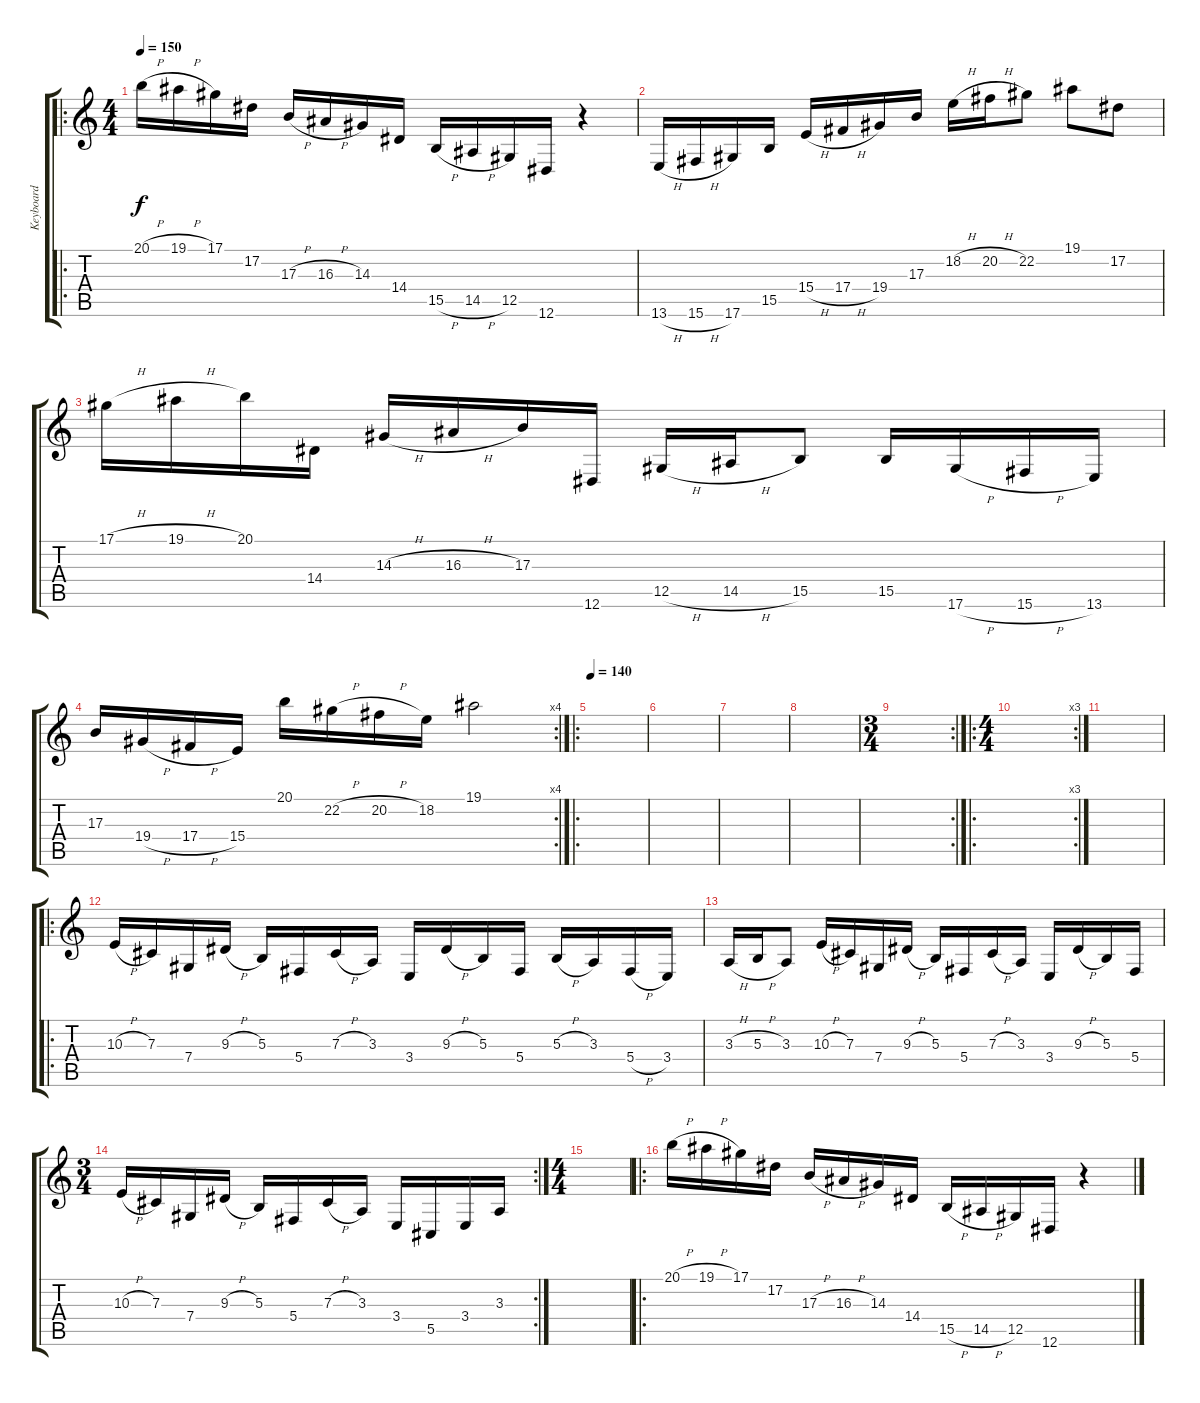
\track ("Keyboard" "Keyboard") {instrument synthstrings1}
\staff {score tabs}
\tuning (Eb4 Bb3 Gb3 Db3 Ab2 Eb2) {hide}
\ro
\ts (4 4)
\tempo 150
\clef g2
\ks c
20.1{h}.16{dy f instrument synthstrings1} 19.1{h}.16 17.1.16 17.2.16 17.3{h}.16 16.3{h}.16 14.3.16 14.4.16 15.5{h}.16 14.5{h}.16 12.5.16 12.6.16 r.4 |
13.6{h}.16 15.6{h}.16 17.6.16 15.5.16 15.4{h}.16 17.4{h}.16 19.4.16 17.3.16 18.2{h}.16 20.2{h}.16 22.2.8 19.1.8 17.2.8 |
17.1{h}.16 19.1{h}.16 20.1.16 14.4.16 14.3{h}.16 16.3{h}.16 17.3.16 12.6.16 12.5{h}.16 14.5{h}.16 15.5.8 15.5.16 17.6{h}.16 15.6{h}.16 13.6.16 |
\rc 4
17.3.16 19.4{h}.16 17.4{h}.16 15.4.16 20.1.16 22.2{h}.16 20.2{h}.16 18.2.16 19.1.2 |
\ro
\tempo 140
|
|
|
|
\rc 2
\ts (3 4)
|
\ro
\rc 3
\ts (4 4)
|
|
\ro
10.3{h}.16 7.3.16 7.4.16 9.3{h}.16 5.3.16 5.4.16 7.3{h}.16 3.3.16 3.4.16 9.3{h}.16 5.3.16 5.4.16 5.3{h}.16 3.3.16 5.4{h}.16 3.4.16 |
3.3{h}.16 5.3{h}.16 3.3.8 10.3{h}.16 7.3.16 7.4.16 9.3{h}.16 5.3.16 5.4.16 7.3{h}.16 3.3.16 3.4.16 9.3{h}.16 5.3.16 5.4.16 |
\rc 2
\ts (3 4)
10.3{h}.16 7.3.16 7.4.16 9.3{h}.16 5.3.16 5.4.16 7.3{h}.16 3.3.16 3.4.16 5.5.16 3.4.16 3.3.16 |
\ts (4 4)
|
\ro
20.1{h}.16 19.1{h}.16 17.1.16 17.2.16 17.3{h}.16 16.3{h}.16 14.3.16 14.4.16 15.5{h}.16 14.5{h}.16 12.5.16 12.6.16 r.4
